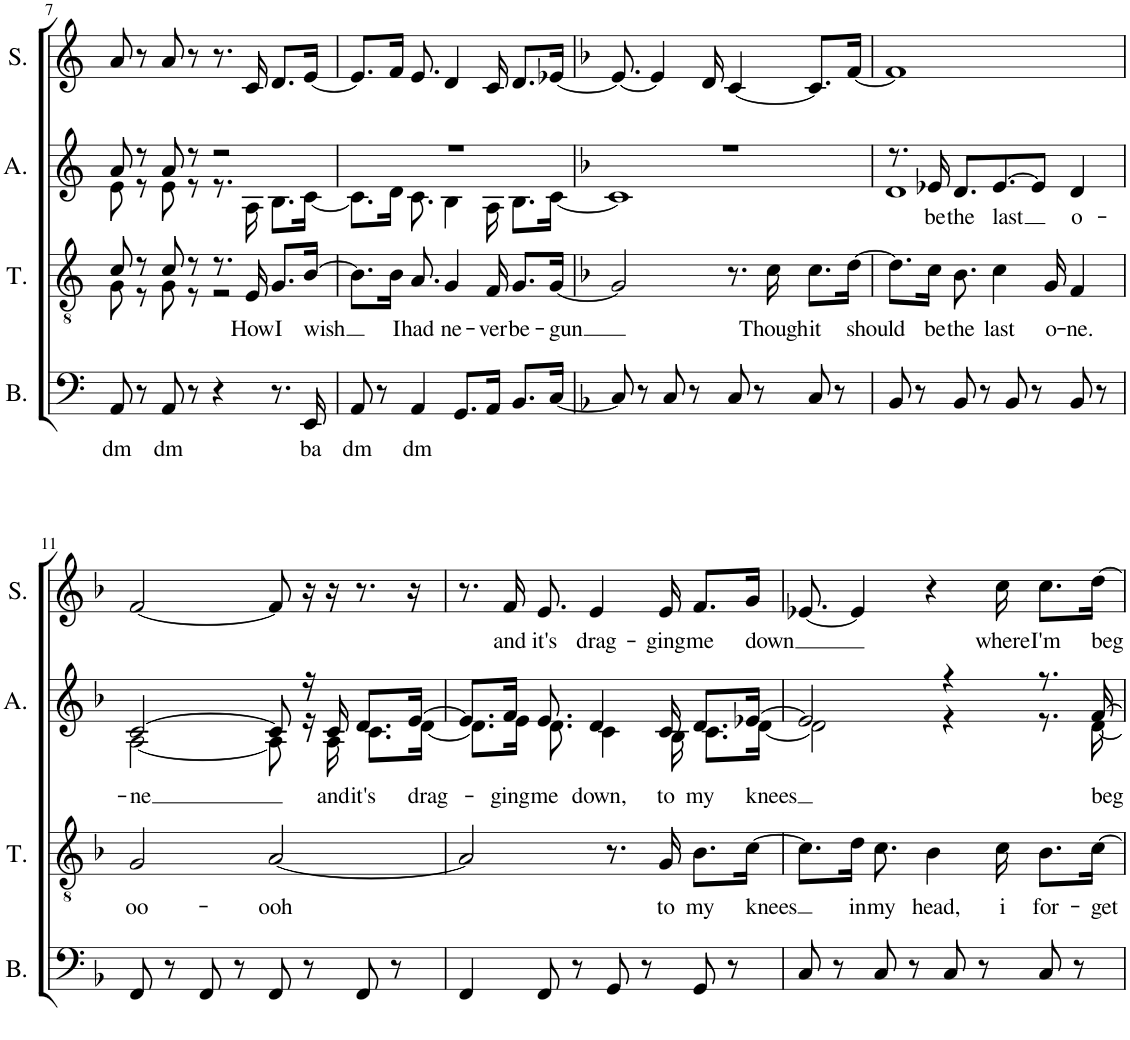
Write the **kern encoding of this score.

**kern	**text	**kern	**text	**kern	**text	**kern	**text
*part4	*part4	*part3	*part3	*part2	*part2	*part1	*part1
*staff4	*staff4	*staff3	*staff3	*staff2	*staff2	*staff1	*staff1
*I"Bass	*	*I"Tenor	*	*I"Alto	*	*I"Soprano	*
*I'B.	*	*I'T.	*	*I'A.	*	*I'S.	*
!!LO:PB:g=z
*clefF4	*	*clefGv2	*	*clefG2	*	*clefG2	*
*k[]	*	*k[]	*	*k[]	*	*k[]	*
*M4/4	*	*M4/4	*	*M4/4	*	*M4/4	*
=7	=7	=7	=7	=7	=7	=7	=7
!	!LO:LY:b	!	!	!	!	!	!
*	*	*^	*	*^	*	*	*
8AA/	dm	8c/	8G\	.	8a/	8e\	.	8a/	.
8r	.	8r	8r	.	8r	8r	.	8r	.
!	!LO:LY:b	!	!	!	!	!	!	!	!
8AA/	dm	8c/	8G\	.	8a/	8e\	.	8a/	.
8r	.	8r	8r	.	8r	8r	.	8r	.
4r	.	8.r	2r	.	2r	8.r	.	8.r	.
!	!	!	!	!LO:LY:b	!	!	!	!	!
.	.	16E/	.	How	.	16A\	.	16c/	.
!	!	!	!	!LO:LY:b	!	!	!	!	!
8.r	.	8.G/L	.	I	.	8.B\L	.	8.d/L	.
!	!LO:LY:b	!	!	!LO:LY:b	!	!	!	!	!
16EE/	ba	[16B/Jk	.	wish	.	[16c\Jk	.	[16e/Jk	.
*	*	*v	*v	*	*	*	*	*	*
=8	=8	=8	=8	=8	=8	=8	=8	=8
!	!LO:LY:b	!	!	!	!	!	!	!
8AA/	dm	8.B\L]	.	1r	8.c\L]	.	8.e/L]	.
8r	.	.	.	.	.	.	.	.
!	!	!	!LO:LY:b	!	!	!	!	!
.	.	16B\Jk	I	.	16d\Jk	.	16f/Jk	.
!	!LO:LY:b	!	!LO:LY:b	!	!	!	!	!
4AA/	dm	8.A/	had	.	8.c\	.	8.e/	.
!	!	!	!LO:LY:b	!	!	!	!	!
.	.	4G/	ne-	.	4B\	.	4d/	.
8.GG/L	.	.	.	.	.	.	.	.
!	!	!	!LO:LY:b	!	!	!	!	!
16AA/Jk	.	16F/	-ver	.	16A\	.	16c/	.
!	!	!	!LO:LY:b	!	!	!	!	!
8.BB/L	.	8.G/L	be-	.	8.B\L	.	8.d/L	.
!	!	!	!LO:LY:b	!	!	!	!	!
[16C/Jk	.	[16G/Jk	-gun	.	[16c\Jk	.	[16e-X/Jk	.
=9	=9	=9	=9	=9	=9	=9	=9	=9
*k[b-]	*	*k[b-]	*	*k[b-]	*	*	*k[b-]	*
8C/]	.	2G/]	.	1r	1c]	.	8.e-/_	.
8r	.	.	.	.	.	.	.	.
.	.	.	.	.	.	.	4e-/]	.
8C/	.	.	.	.	.	.	.	.
8r	.	.	.	.	.	.	.	.
.	.	.	.	.	.	.	16d/	.
8C/	.	8.r	.	.	.	.	[4c/	.
8r	.	.	.	.	.	.	.	.
!	!	!	!LO:LY:b	!	!	!	!	!
.	.	16c\	Though	.	.	.	.	.
!	!	!	!LO:LY:b	!	!	!	!	!
8C/	.	8.c\L	it	.	.	.	8.c/L]	.
8r	.	.	.	.	.	.	.	.
!	!	!	!LO:LY:b	!	!	!	!	!
.	.	[16d\Jk	should	.	.	.	[16f/Jk	.
=10	=10	=10	=10	=10	=10	=10	=10	=10
8BB-/	.	8.d\L]	.	8.r	1d	.	1f]	.
8r	.	.	.	.	.	.	.	.
!	!	!	!LO:LY:b	!	!	!LO:LY:b	!	!
.	.	16c\Jk	be	16e-X/	.	be	.	.
!	!	!	!LO:LY:b	!	!	!LO:LY:b	!	!
8BB-/	.	8.B-\	the	8.d/L	.	the	.	.
8r	.	.	.	.	.	.	.	.
!	!	!	!LO:LY:b	!	!	!LO:LY:b	!	!
.	.	4c\	last	[8.e-/	.	last	.	.
8BB-/	.	.	.	.	.	.	.	.
8r	.	.	.	8e-/J]	.	.	.	.
!	!	!	!LO:LY:b	!	!	!	!	!
.	.	16G/	o-	.	.	.	.	.
!	!	!	!LO:LY:b	!	!	!LO:LY:b	!	!
8BB-/	.	4F/	-ne.	4d/	.	o-	.	.
8r	.	.	.	.	.	.	.	.
!!LO:LB:g=z
=11	=11	=11	=11	=11	=11	=11	=11	=11
!	!	!	!LO:LY:b	!	!	!LO:LY:b	!	!
8FF/	.	2G/	oo-	[2c/	[2A\	-ne	[2f/	.
8r	.	.	.	.	.	.	.	.
8FF/	.	.	.	.	.	.	.	.
8r	.	.	.	.	.	.	.	.
!	!	!	!LO:LY:b	!	!	!	!	!
8FF/	.	[2A/	-ooh	8c/]	8A\]	.	8f/]	.
8r	.	.	.	16r	16r	.	16r	.
!	!	!	!	!	!	!LO:LY:b	!	!
.	.	.	.	16c/	16A\	and	16r	.
!	!	!	!	!	!	!LO:LY:b	!	!
8FF/	.	.	.	8.d/L	8.c\L	it's	8.r	.
8r	.	.	.	.	.	.	.	.
!	!	!	!	!	!	!LO:LY:b	!	!
.	.	.	.	[16e/Jk	[16d\Jk	drag-	16r	.
=12	=12	=12	=12	=12	=12	=12	=12	=12
4FF/	.	2A/]	.	8.e/L]	8.d\L]	.	8.r	.
!	!	!	!	!	!	!LO:LY:b	!	!LO:LY:b
.	.	.	.	16f/Jk	16e\Jk	-ging	16f/	-and
!	!	!	!	!	!	!LO:LY:b	!	!LO:LY:b
8FF/	.	.	.	8.e/	8.d\	me	8.e/	it's
8r	.	.	.	.	.	.	.	.
!	!	!	!	!	!	!LO:LY:b	!	!LO:LY:b
.	.	.	.	4d/	4c\	down,	4e/	drag-
8GG/	.	8.r	.	.	.	.	.	.
8r	.	.	.	.	.	.	.	.
!	!	!	!LO:LY:b	!	!	!LO:LY:b	!	!LO:LY:b
.	.	16G/	to	16c/	16B-\	to	16e/	-ging
!	!	!	!LO:LY:b	!	!	!LO:LY:b	!	!LO:LY:b
8GG/	.	8.B-\L	my	8.d/L	8.c\L	my	8.f/L	me
8r	.	.	.	.	.	.	.	.
!	!	!	!LO:LY:b	!	!	!LO:LY:b	!	!LO:LY:b
.	.	[16c\Jk	knees	[16e-X/Jk	[16d\Jk	knees	16g/Jk	down
=13	=13	=13	=13	=13	=13	=13	=13	=13
8C/	.	8.c\L]	.	2e-/]	2d\]	.	[8.e-X/	.
8r	.	.	.	.	.	.	.	.
!	!	!	!LO:LY:b	!	!	!	!	!
.	.	16d\Jk	in	.	.	.	4e-/]	.
!	!	!	!LO:LY:b	!	!	!	!	!
8C/	.	8.c\	my	.	.	.	.	.
8r	.	.	.	.	.	.	.	.
!	!	!	!LO:LY:b	!	!	!	!	!
.	.	4B-\	head,	.	.	.	4r	.
8C/	.	.	.	4r	4r	.	.	.
8r	.	.	.	.	.	.	.	.
!	!	!	!LO:LY:b	!	!	!	!	!LO:LY:b
.	.	16c\	i	.	.	.	16cc\	where
!	!	!	!LO:LY:b	!	!	!	!	!LO:LY:b
8C/	.	8.B-\L	for-	8.r	8.r	.	8.cc\L	I'm
8r	.	.	.	.	.	.	.	.
!	!	!	!LO:LY:b	!	!	!LO:LY:b	!	!LO:LY:b
.	.	[16c\Jk	-get	[16f/	[16d\	beg-	[16dd\Jk	beg-
*	*	*	*	*v	*v	*	*	*
=	=	=	=	=	=	=	=
*-	*-	*-	*-	*-	*-	*-	*-
